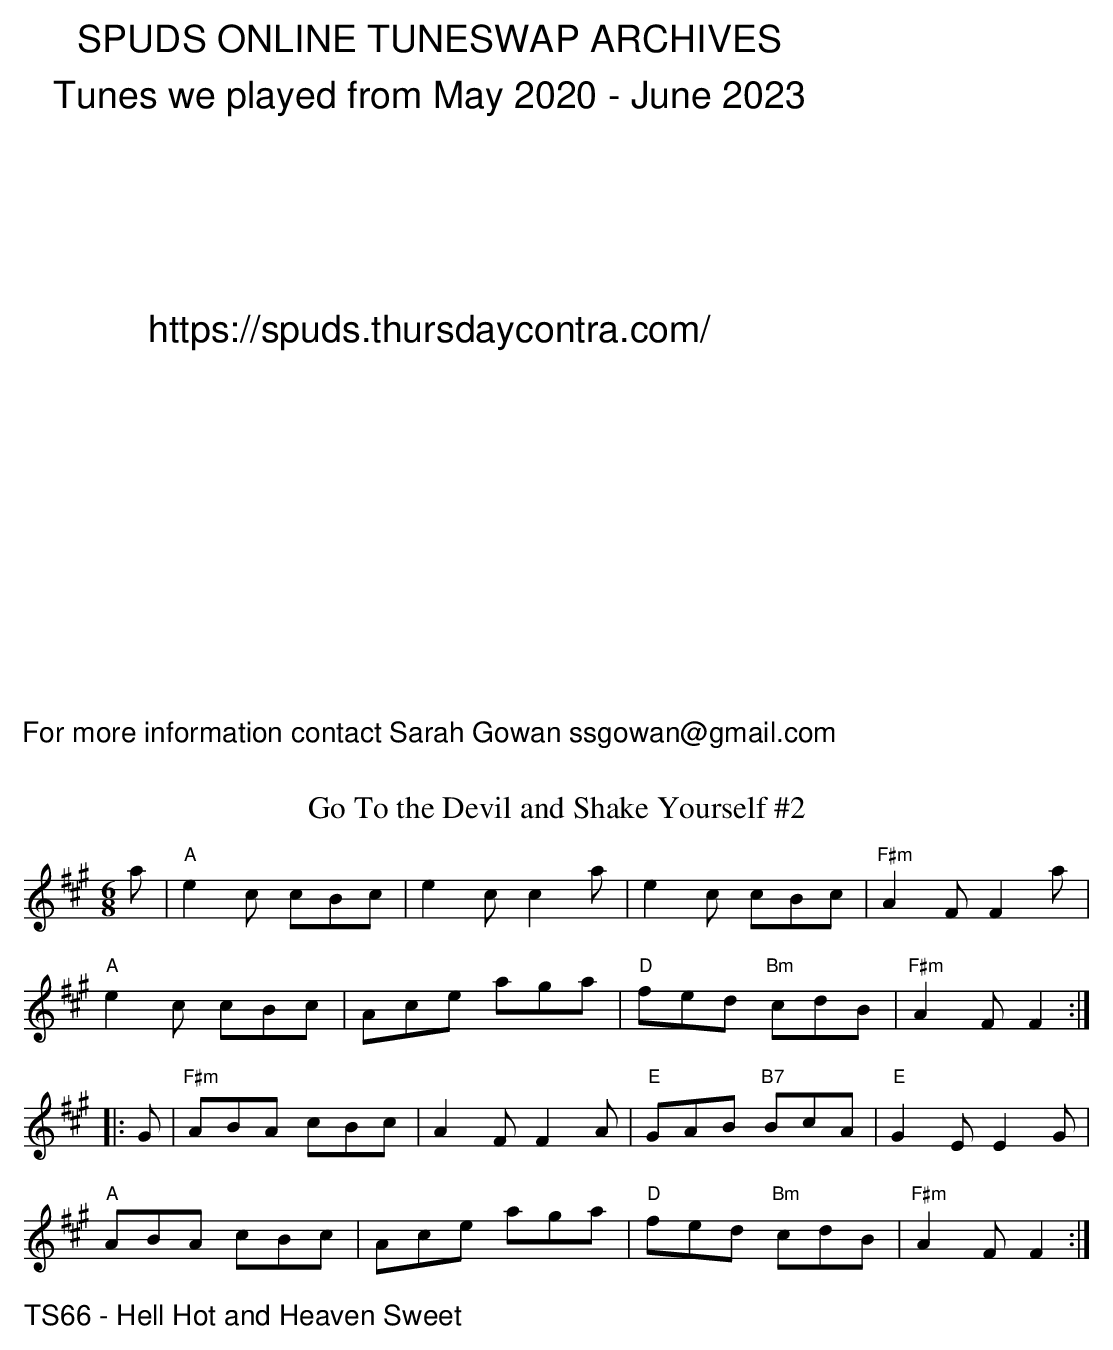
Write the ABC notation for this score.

X:1
T:Go To the Devil and Shake Yourself #2
M:6/8
K:A
a | "A"e2c cBc | e2c c2a | e2c cBc | "F#m"A2F F2a |
"A"e2c cBc | Ace aga | "D"fed "Bm"cdB | "F#m"A2F F2 :|
|: G | "F#m"ABA cBc | A2F F2A | "E"GAB "B7"BcA | "E"G2E E2G |
"A"ABA cBc | Ace aga | "D"fed "Bm"cdB | "F#m"A2F F2 :|
